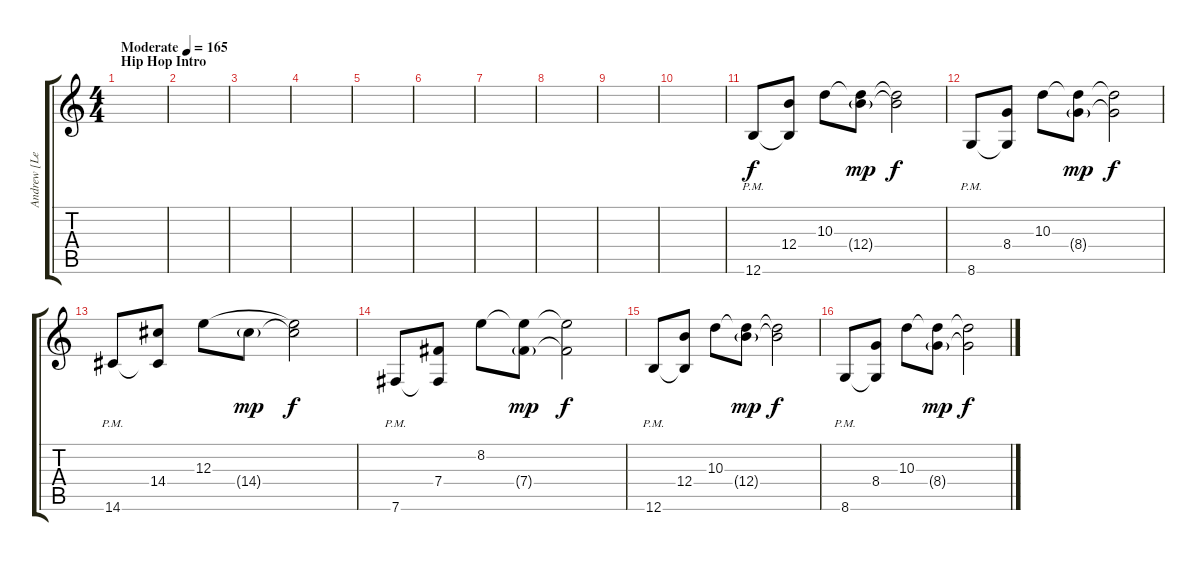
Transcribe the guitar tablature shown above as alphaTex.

\track ("Andrew [Lead]" "Andrew [Le") {instrument distortionguitar}
\staff {score tabs}
\tuning (Db4 Ab3 E3 B2 Gb2 B1) {hide}
\ts (4 4)
\section ("" "Hip Hop Intro")
\tempo (165 "Moderate")
\clef g2
\ks c
|
|
|
|
|
|
|
|
|
|
12.6{pm}.8 (12.4 12.6{t}).8 10.3.8 (10.3{t} 12.4{g}).8{dy mp} (10.3{t} 12.4{t}).2{dy f volume 3} |
8.6{pm}.8{volume 13} (8.4 8.6{t}).8 10.3.8 (10.3{t} 8.4{g}).8{dy mp} (10.3{t} 8.4{t}).2{dy f volume 3} |
14.6{pm}.8{volume 13} (14.4 14.6{t}).8 12.3.8 14.4{g}.8{dy mp} (12.3{t} 14.4{t}).2{dy f volume 3} |
7.6{pm}.8{volume 13} (7.4 7.6{t}).8 8.2.8 (8.2{t} 7.4{g}).8{dy mp} (8.2{t} 7.4{t}).2{dy f volume 3} |
12.6{pm}.8{volume 13} (12.4 12.6{t}).8 10.3.8 (10.3{t} 12.4{g}).8{dy mp} (10.3{t} 12.4{t}).2{dy f volume 3} |
8.6{pm}.8{volume 13} (8.4 8.6{t}).8 10.3.8 (10.3{t} 8.4{g}).8{dy mp} (10.3{t} 8.4{t}).2{dy f volume 3}
